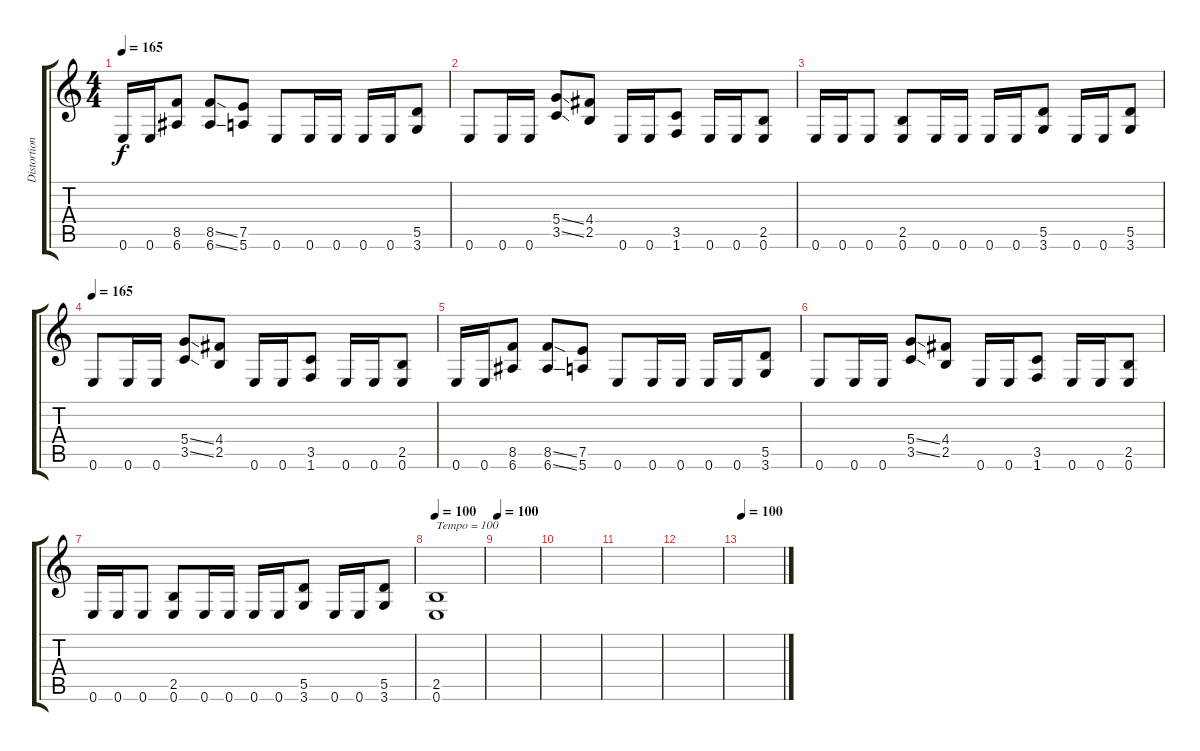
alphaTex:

\track ("Distortion Guitar" "Distortion") {instrument distortionguitar}
\staff {score tabs}
\tuning (E4 B3 G3 D3 A2 E2) {hide}
\ts (4 4)
\tempo 165
\clef g2
\ks c
0.6.16{dy f} 0.6.16 (8.5 6.6).8 (8.5{ss} 6.6{ss}).8 (7.5 5.6).8 0.6.8 0.6.16 0.6.16 0.6.16 0.6.16 (5.5 3.6).8 |
0.6.8 0.6.16 0.6.16 (5.4{ss} 3.5{ss}).8 (4.4 2.5).8 0.6.16 0.6.16 (3.5 1.6).8 0.6.16 0.6.16 (2.5 0.6).8 |
0.6.16 0.6.16 0.6.8 (2.5 0.6).8 0.6.16 0.6.16 0.6.16 0.6.16 (5.5 3.6).8 0.6.16 0.6.16 (5.5 3.6).8 |
\tempo 165
0.6.8{instrument distortionguitar} 0.6.16 0.6.16 (5.4{ss} 3.5{ss}).8 (4.4 2.5).8 0.6.16 0.6.16 (3.5 1.6).8 0.6.16 0.6.16 (2.5 0.6).8 |
0.6.16 0.6.16 (8.5 6.6).8 (8.5{ss} 6.6{ss}).8 (7.5 5.6).8 0.6.8 0.6.16 0.6.16 0.6.16 0.6.16 (5.5 3.6).8 |
0.6.8 0.6.16 0.6.16 (5.4{ss} 3.5{ss}).8 (4.4 2.5).8 0.6.16 0.6.16 (3.5 1.6).8 0.6.16 0.6.16 (2.5 0.6).8 |
0.6.16 0.6.16 0.6.8 (2.5 0.6).8 0.6.16 0.6.16 0.6.16 0.6.16 (5.5 3.6).8 0.6.16 0.6.16 (5.5 3.6).8 |
\tempo 100
(2.5 0.6).1{txt "Tempo = 100"} |
\tempo 100
|
|
|
|
\tempo 100
